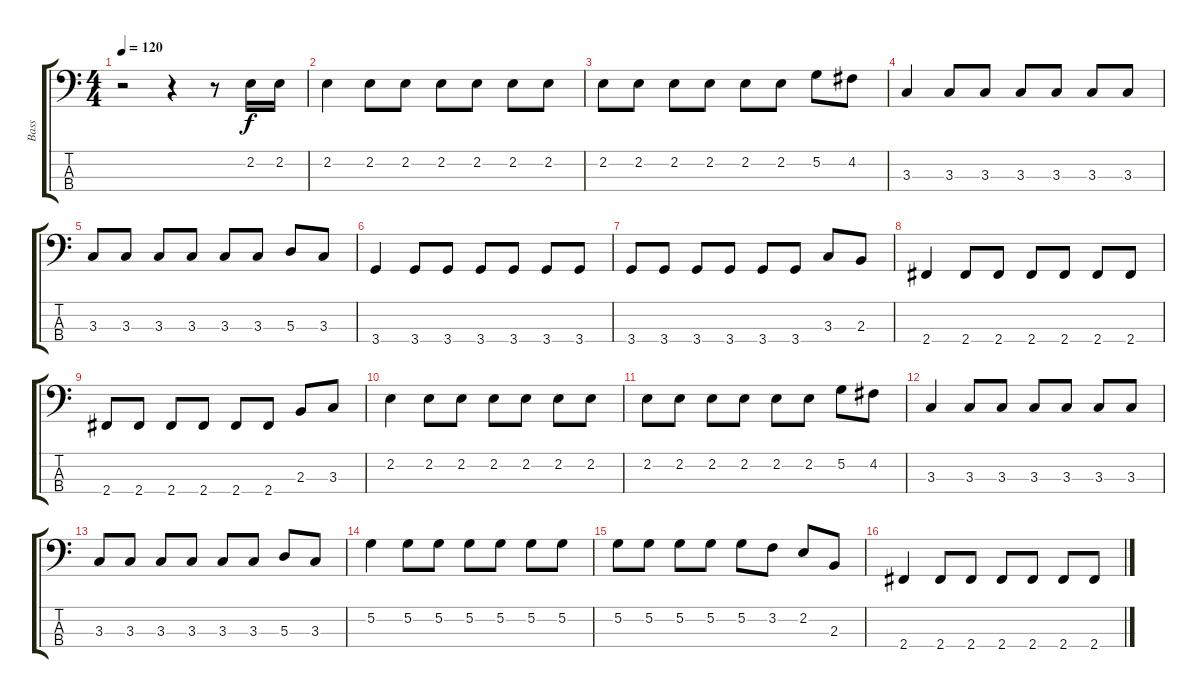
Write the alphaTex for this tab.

\track ("Bass" "Bass") {instrument electricbassfinger}
\staff {score tabs}
\tuning (G2 D2 A1 E1) {hide}
\ts (4 4)
\tempo 120
\clef f4
\ks c
r.2{dy f instrument electricbassfinger} r.4 r.8 2.2.16 2.2.16 |
2.2.4 2.2.8 2.2.8 2.2.8 2.2.8 2.2.8 2.2.8 |
2.2.8 2.2.8 2.2.8 2.2.8 2.2.8 2.2.8 5.2.8 4.2.8 |
3.3.4 3.3.8 3.3.8 3.3.8 3.3.8 3.3.8 3.3.8 |
3.3.8 3.3.8 3.3.8 3.3.8 3.3.8 3.3.8 5.3.8 3.3.8 |
3.4.4 3.4.8 3.4.8 3.4.8 3.4.8 3.4.8 3.4.8 |
3.4.8 3.4.8 3.4.8 3.4.8 3.4.8 3.4.8 3.3.8 2.3.8 |
2.4.4 2.4.8 2.4.8 2.4.8 2.4.8 2.4.8 2.4.8 |
2.4.8 2.4.8 2.4.8 2.4.8 2.4.8 2.4.8 2.3.8 3.3.8 |
2.2.4 2.2.8 2.2.8 2.2.8 2.2.8 2.2.8 2.2.8 |
2.2.8 2.2.8 2.2.8 2.2.8 2.2.8 2.2.8 5.2.8 4.2.8 |
3.3.4 3.3.8 3.3.8 3.3.8 3.3.8 3.3.8 3.3.8 |
3.3.8 3.3.8 3.3.8 3.3.8 3.3.8 3.3.8 5.3.8 3.3.8 |
5.2.4 5.2.8 5.2.8 5.2.8 5.2.8 5.2.8 5.2.8 |
5.2.8 5.2.8 5.2.8 5.2.8 5.2.8 3.2.8 2.2.8 2.3.8 |
2.4.4 2.4.8 2.4.8 2.4.8 2.4.8 2.4.8 2.4.8
